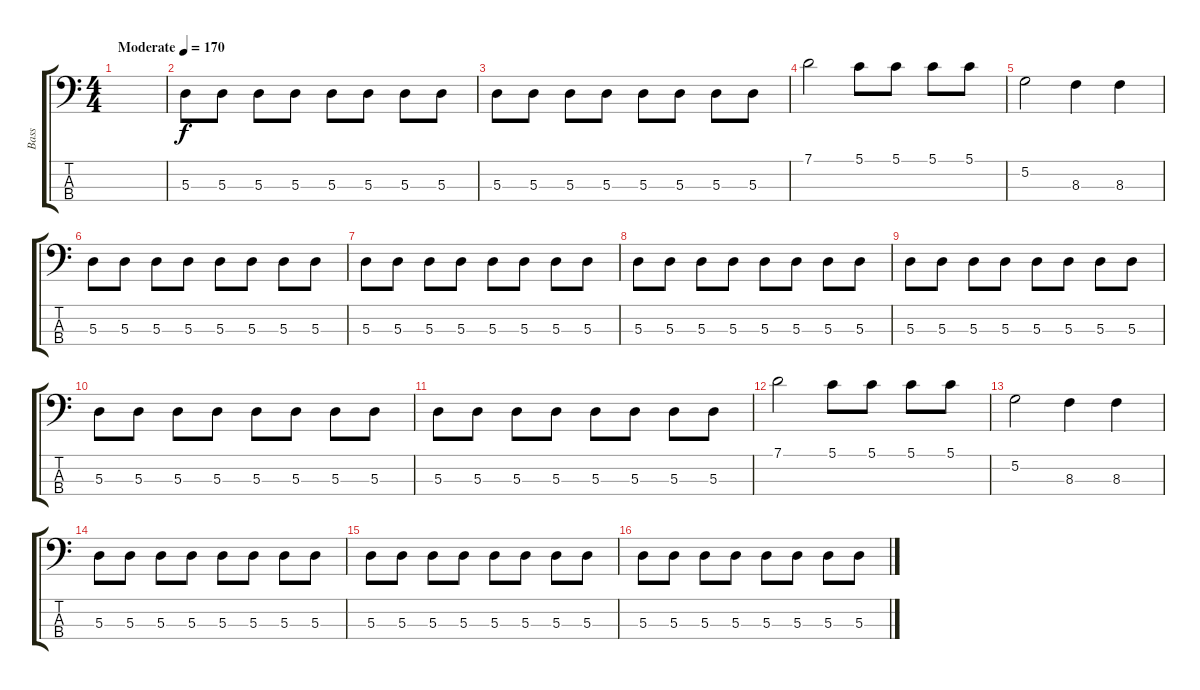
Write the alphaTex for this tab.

\track ("Bass" "Bass") {instrument electricbassfinger}
\staff {score tabs}
\tuning (G2 D2 A1 E1) {hide}
\ts (4 4)
\tempo (170 "Moderate")
\clef f4
\ks c
|
5.3.8 5.3.8 5.3.8 5.3.8 5.3.8 5.3.8 5.3.8 5.3.8 |
5.3.8 5.3.8 5.3.8 5.3.8 5.3.8 5.3.8 5.3.8 5.3.8 |
7.1.2 5.1.8 5.1.8 5.1.8 5.1.8 |
5.2.2 8.3.4 8.3.4 |
5.3.8 5.3.8 5.3.8 5.3.8 5.3.8 5.3.8 5.3.8 5.3.8 |
5.3.8 5.3.8 5.3.8 5.3.8 5.3.8 5.3.8 5.3.8 5.3.8 |
5.3.8 5.3.8 5.3.8 5.3.8 5.3.8 5.3.8 5.3.8 5.3.8 |
5.3.8 5.3.8 5.3.8 5.3.8 5.3.8 5.3.8 5.3.8 5.3.8 |
5.3.8 5.3.8 5.3.8 5.3.8 5.3.8 5.3.8 5.3.8 5.3.8 |
5.3.8 5.3.8 5.3.8 5.3.8 5.3.8 5.3.8 5.3.8 5.3.8 |
7.1.2 5.1.8 5.1.8 5.1.8 5.1.8 |
5.2.2 8.3.4 8.3.4 |
5.3.8 5.3.8 5.3.8 5.3.8 5.3.8 5.3.8 5.3.8 5.3.8 |
5.3.8 5.3.8 5.3.8 5.3.8 5.3.8 5.3.8 5.3.8 5.3.8 |
5.3.8 5.3.8 5.3.8 5.3.8 5.3.8 5.3.8 5.3.8 5.3.8
